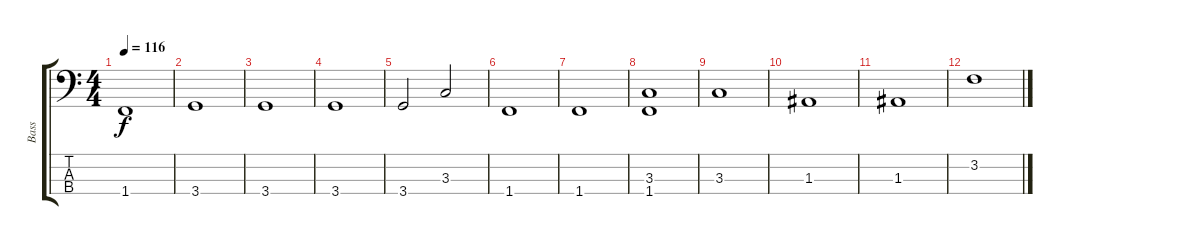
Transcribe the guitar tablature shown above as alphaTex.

\track ("Bass" "Bass") {instrument electricbassfinger}
\staff {score tabs}
\tuning (G2 D2 A1 E1) {hide}
\ts (4 4)
\tempo 116
\clef f4
\ks c
1.4.1{dy f} |
3.4.1 |
3.4.1 |
3.4.1 |
3.4.2 3.3.2 |
1.4.1 |
1.4.1 |
(3.3 1.4).1 |
3.3.1 |
1.3.1 |
1.3.1 |
3.2.1
